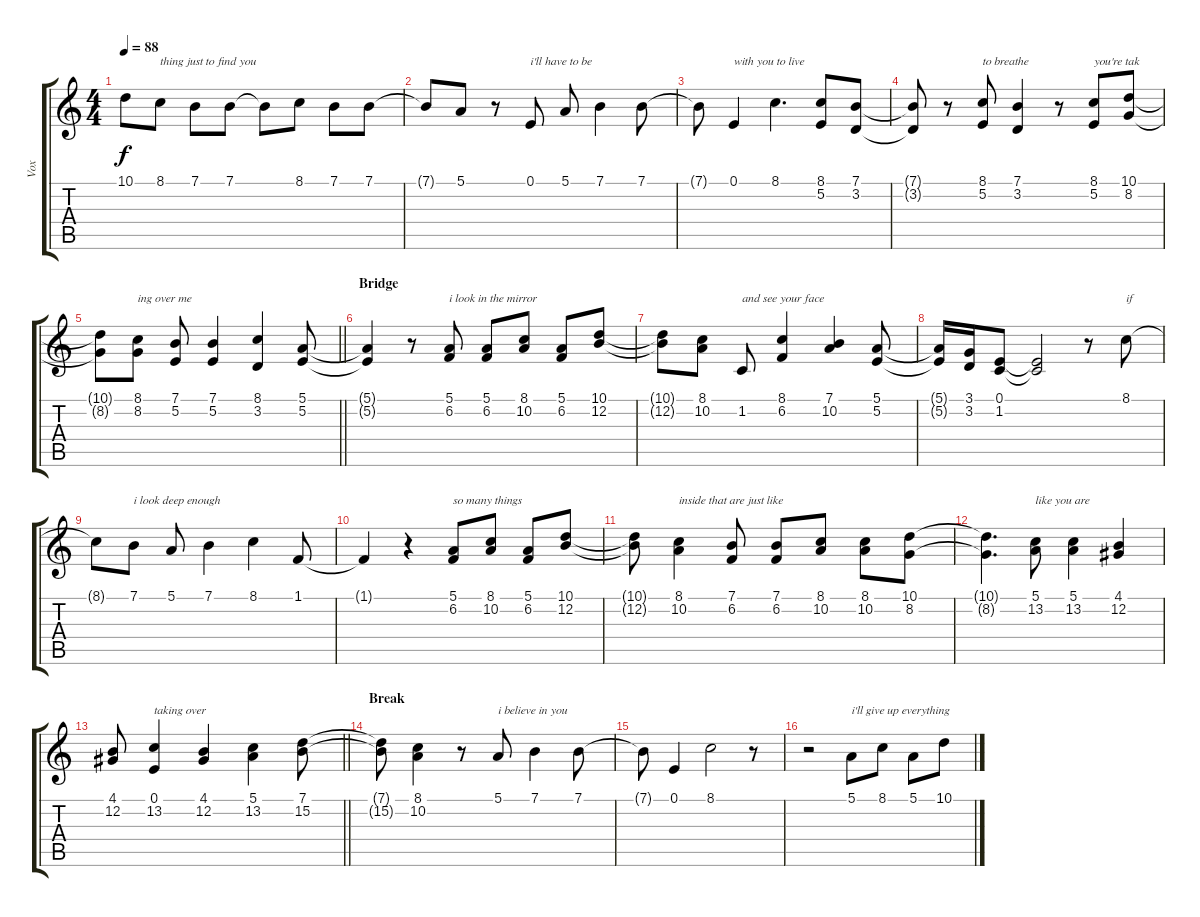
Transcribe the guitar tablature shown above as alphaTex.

\track ("Vox" "Vox") {instrument oboe}
\staff {score tabs}
\tuning (E4 B3 G3 D3 A2 E2) {hide}
\ts (4 4)
\tempo 88
\clef g2
\ks c
10.1{t}.8{dy f} 8.1.8{txt "thing just to find you"} 7.1.8 7.1.8 7.1{t}.8 8.1.8 7.1.8 7.1.8 |
7.1{t}.8 5.1.8 r.8 0.1.8{txt "i'll have to be "} 5.1.8 7.1.4 7.1.8 |
7.1{t}.8 0.1.4{txt "with you to live"} 8.1.4{d} (8.1 5.2).8 (7.1 3.2).8 |
(7.1{t} 3.2{t}).8 r.8 (8.1 5.2).8{txt "to breathe"} (7.1 3.2).4 r.8 (8.1 5.2).8{txt "you're tak"} (10.1 8.2).8 |
\barLineRight lightlight
(10.1{t} 8.2{t}).8 (8.1 8.2).8{txt "ing over me"} (7.1 5.2).8 (7.1 5.2).4 (8.1 3.2).4 (5.1 5.2).8 |
\section ("" "Bridge")
(5.1{t} 5.2{t}).4 r.8 (5.1 6.2).8{txt "i look in the mirror"} (5.1 6.2).8 (8.1 10.2).8 (5.1 6.2).8 (10.1 12.2).8 |
(10.1{t} 12.2{t}).8 (8.1 10.2).8 1.2.8{txt "and see your face"} (8.1 6.2).4 (7.1 10.2).4 (5.1 5.2).8 |
(5.1{t} 5.2{t}).16 (3.1 3.2).16 (0.1 1.2).8 (0.1{t} 1.2{t}).2 r.8 8.1.8{txt "if"} |
8.1{t}.8 7.1.8{txt "i look deep enough"} 5.1.8 7.1.4 8.1.4 1.1.8 |
1.1{t}.4 r.4 (5.1 6.2).8{txt "so many things"} (8.1 10.2).8 (5.1 6.2).8 (10.1 12.2).8 |
(10.1{t} 12.2{t}).8 (8.1 10.2).4{txt "inside that are just like"} (7.1 6.2).8 (7.1 6.2).8 (8.1 10.2).8 (8.1 10.2).8 (10.1 8.2).8 |
(10.1{t} 8.2{t}).4{d} (5.1 13.2).8{txt "like you are "} (5.1 13.2).4 (4.1 12.2).4 |
\barLineRight lightlight
(4.1 12.2).8 (0.1 13.2).4{txt "taking over"} (4.1 12.2).4 (5.1 13.2).4 (7.1 15.2).8 |
\section ("" "Break")
(7.1{t} 15.2{t}).8 (8.1 10.2).4 r.8 5.1.8{txt "i believe in you"} 7.1.4 7.1.8 |
7.1{t}.8 0.1.4 8.1.2 r.8 |
r.2 5.1.8{txt "i'll give up everything"} 8.1.8 5.1.8 10.1.8
